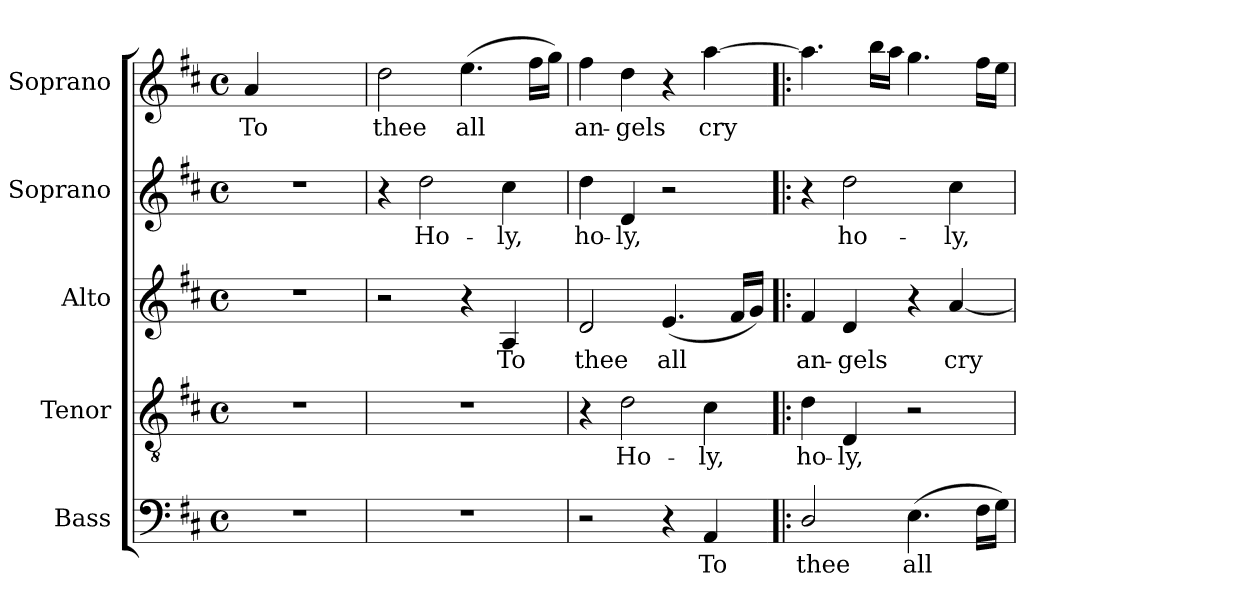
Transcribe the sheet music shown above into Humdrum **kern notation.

**kern	**text	**kern	**text	**kern	**text	**kern	**text	**kern	**text
*part5	*part5	*part4	*part4	*part3	*part3	*part2	*part2	*part1	*part1
*staff5	*staff5	*staff4	*staff4	*staff3	*staff3	*staff2	*staff2	*staff1	*staff1
*I"Bass	*	*I"Tenor	*	*I"Alto	*	*I"Soprano	*	*I"Soprano	*
*I'B.	*	*I'T.	*	*I'A.	*	*I'S.	*	*I'S.	*
!!LO:PB:g=z
*clefF4	*	*clefGv2	*	*clefG2	*	*clefG2	*	*clefG2	*
*	*	*ITrd7c12	*	*	*	*	*	*	*
*k[f#c#]	*	*k[f#c#]	*	*k[f#c#]	*	*k[f#c#]	*	*k[f#c#]	*
*D:	*	*D:	*	*D:	*	*D:	*	*D:	*
*M4/4	*	*M4/4	*	*M4/4	*	*M4/4	*	*M4/4	*
*met(c)	*	*met(c)	*	*met(c)	*	*met(c)	*	*met(c)	*
=1	=1	=1	=1	=1	=1	=1	=1	=1	=1
!LO:N:vis=1	!	!LO:N:vis=1	!	!LO:N:vis=1	!	!LO:N:vis=1	!	!	!
!	!	!	!	!	!	!	!	!	!LO:LY:b:color=#000000
1r	.	1r	.	1r	.	1r	.	4ai/	To
.	.	.	.	.	.	.	.	2.ryy	.
=2	=2	=2	=2	=2	=2	=2	=2	=2	=2
!	!	!	!	!	!	!	!	!	!LO:LY:b:color=#000000
1r	.	1r	.	2r	.	4r	.	2ddi\	thee
!	!	!	!	!	!	!	!LO:LY:b:color=#000000	!	!
.	.	.	.	.	.	2ddi\	Ho-	.	.
!	!	!	!	!	!	!	!	!	!LO:LY:b:color=#000000
.	.	.	.	4r	.	.	.	(4.eei\	all
!	!	!	!	!	!LO:LY:b:color=#000000	!	!	!	!
!	!	!	!	!	!	!	!LO:LY:b:color=#000000	!	!
.	.	.	.	4Ai/	To	4cc#i\	-ly,	.	.
.	.	.	.	.	.	.	.	16ff#i\LL	.
.	.	.	.	.	.	.	.	16ggi\JJ)	.
=3	=3	=3	=3	=3	=3	=3	=3	=3	=3
!	!	!	!	!	!LO:LY:b:color=#000000	!	!	!	!
!	!	!	!	!	!	!	!LO:LY:b:color=#000000	!	!
!	!	!	!	!	!	!	!	!	!LO:LY:b:color=#000000
2r	.	4r	.	2di/	thee	4ddi\	ho-	4ff#i\	an-
!	!	!	!LO:LY:b:color=#000000	!	!	!	!	!	!
!	!	!	!	!	!	!	!LO:LY:b:color=#000000	!	!
!	!	!	!	!	!	!	!	!	!LO:LY:b:color=#000000
.	.	2Di\	Ho-	.	.	4di/	-ly,	4ddi\	-gels
!	!	!	!	!	!LO:LY:b:color=#000000	!	!	!	!
4r	.	.	.	(4.ei/	all	2r	.	4r	.
!	!LO:LY:b:color=#000000	!	!	!	!	!	!	!	!
!	!	!	!LO:LY:b:color=#000000	!	!	!	!	!	!
!	!	!	!	!	!	!	!	!	!LO:LY:b:color=#000000
4AAi/	To	4C#i\	-ly,	.	.	.	.	[4aai\	cry
.	.	.	.	16f#i/LL	.	.	.	.	.
.	.	.	.	16gi/JJ)	.	.	.	.	.
=4!|:	=4!|:	=4!|:	=4!|:	=4!|:	=4!|:	=4!|:	=4!|:	=4!|:	=4!|:
!	!LO:LY:b:color=#000000	!	!	!	!	!	!	!	!
!	!	!	!LO:LY:b:color=#000000	!	!	!	!	!	!
!	!	!	!	!	!LO:LY:b:color=#000000	!	!	!	!
2Di/	thee	4Di\	ho-	4f#i/	an-	4r	.	4.aai\]	.
!	!	!	!LO:LY:b:color=#000000	!	!	!	!	!	!
!	!	!	!	!	!LO:LY:b:color=#000000	!	!	!	!
!	!	!	!	!	!	!	!LO:LY:b:color=#000000	!	!
.	.	4DDi/	-ly,	4di/	-gels	2ddi\	ho-	.	.
.	.	.	.	.	.	.	.	16bbi\LL	.
.	.	.	.	.	.	.	.	16aai\JJ	.
!	!LO:LY:b:color=#000000	!	!	!	!	!	!	!	!
(4.Ei\	all	2r	.	4r	.	.	.	4.ggi\	.
!	!	!	!	!	!LO:LY:b:color=#000000	!	!	!	!
!	!	!	!	!	!	!	!LO:LY:b:color=#000000	!	!
.	.	.	.	[4ai/	cry	4cc#i\	-ly,	.	.
16F#i\LL	.	.	.	.	.	.	.	16ff#i\LL	.
16Gi\JJ)	.	.	.	.	.	.	.	16eei\JJ	.
=	=	=	=	=	=	=	=	=	=
*-	*-	*-	*-	*-	*-	*-	*-	*-	*-
